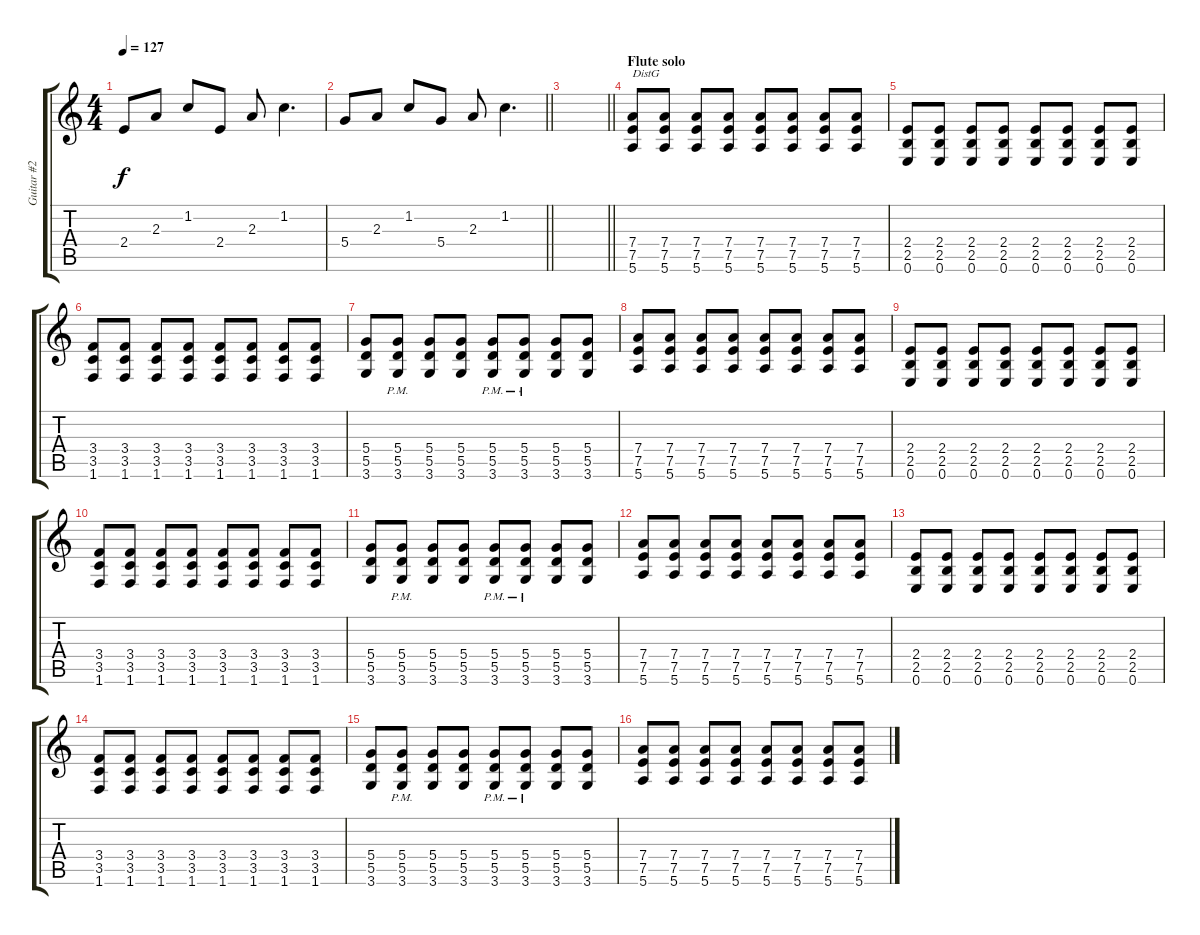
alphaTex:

\track ("Guitar #2" "Guitar #2") {instrument distortionguitar}
\staff {score tabs}
\tuning (E4 B3 G3 D3 A2 E2) {hide}
\ts (4 4)
\tempo 127
\clef g2
\ks c
2.4.8{dy f} 2.3.8 1.2.8 2.4.8 2.3.8 1.2.4{d} |
\barLineRight lightlight
5.4.8 2.3.8 1.2.8 5.4.8 2.3.8 1.2.4{d} |
\barLineRight lightlight
|
\section ("" "Flute solo")
(7.4 7.5 5.6).8{txt "DistG" volume 10 instrument overdrivenguitar} (7.4 7.5 5.6).8 (7.4 7.5 5.6).8 (7.4 7.5 5.6).8 (7.4 7.5 5.6).8 (7.4 7.5 5.6).8 (7.4 7.5 5.6).8 (7.4 7.5 5.6).8 |
(2.4 2.5 0.6).8 (2.4 2.5 0.6).8 (2.4 2.5 0.6).8 (2.4 2.5 0.6).8 (2.4 2.5 0.6).8 (2.4 2.5 0.6).8 (2.4 2.5 0.6).8 (2.4 2.5 0.6).8 |
(3.4 3.5 1.6).8 (3.4 3.5 1.6).8 (3.4 3.5 1.6).8 (3.4 3.5 1.6).8 (3.4 3.5 1.6).8 (3.4 3.5 1.6).8 (3.4 3.5 1.6).8 (3.4 3.5 1.6).8 |
(5.4 5.5 3.6).8 (5.4{pm} 5.5{pm} 3.6{pm}).8 (5.4 5.5 3.6).8 (5.4 5.5 3.6).8 (5.4{pm} 5.5{pm} 3.6{pm}).8 (5.4{pm} 5.5{pm} 3.6{pm}).8 (5.4 5.5 3.6).8 (5.4 5.5 3.6).8 |
(7.4 7.5 5.6).8 (7.4 7.5 5.6).8 (7.4 7.5 5.6).8 (7.4 7.5 5.6).8 (7.4 7.5 5.6).8 (7.4 7.5 5.6).8 (7.4 7.5 5.6).8 (7.4 7.5 5.6).8 |
(2.4 2.5 0.6).8 (2.4 2.5 0.6).8 (2.4 2.5 0.6).8 (2.4 2.5 0.6).8 (2.4 2.5 0.6).8 (2.4 2.5 0.6).8 (2.4 2.5 0.6).8 (2.4 2.5 0.6).8 |
(3.4 3.5 1.6).8 (3.4 3.5 1.6).8 (3.4 3.5 1.6).8 (3.4 3.5 1.6).8 (3.4 3.5 1.6).8 (3.4 3.5 1.6).8 (3.4 3.5 1.6).8 (3.4 3.5 1.6).8 |
(5.4 5.5 3.6).8 (5.4{pm} 5.5{pm} 3.6{pm}).8 (5.4 5.5 3.6).8 (5.4 5.5 3.6).8 (5.4{pm} 5.5{pm} 3.6{pm}).8 (5.4{pm} 5.5{pm} 3.6{pm}).8 (5.4 5.5 3.6).8 (5.4 5.5 3.6).8 |
(7.4 7.5 5.6).8 (7.4 7.5 5.6).8 (7.4 7.5 5.6).8 (7.4 7.5 5.6).8 (7.4 7.5 5.6).8 (7.4 7.5 5.6).8 (7.4 7.5 5.6).8 (7.4 7.5 5.6).8 |
(2.4 2.5 0.6).8 (2.4 2.5 0.6).8 (2.4 2.5 0.6).8 (2.4 2.5 0.6).8 (2.4 2.5 0.6).8 (2.4 2.5 0.6).8 (2.4 2.5 0.6).8 (2.4 2.5 0.6).8 |
(3.4 3.5 1.6).8 (3.4 3.5 1.6).8 (3.4 3.5 1.6).8 (3.4 3.5 1.6).8 (3.4 3.5 1.6).8 (3.4 3.5 1.6).8 (3.4 3.5 1.6).8 (3.4 3.5 1.6).8 |
(5.4 5.5 3.6).8 (5.4{pm} 5.5{pm} 3.6{pm}).8 (5.4 5.5 3.6).8 (5.4 5.5 3.6).8 (5.4{pm} 5.5{pm} 3.6{pm}).8 (5.4{pm} 5.5{pm} 3.6{pm}).8 (5.4 5.5 3.6).8 (5.4 5.5 3.6).8 |
(7.4 7.5 5.6).8 (7.4 7.5 5.6).8 (7.4 7.5 5.6).8 (7.4 7.5 5.6).8 (7.4 7.5 5.6).8 (7.4 7.5 5.6).8 (7.4 7.5 5.6).8 (7.4 7.5 5.6).8
